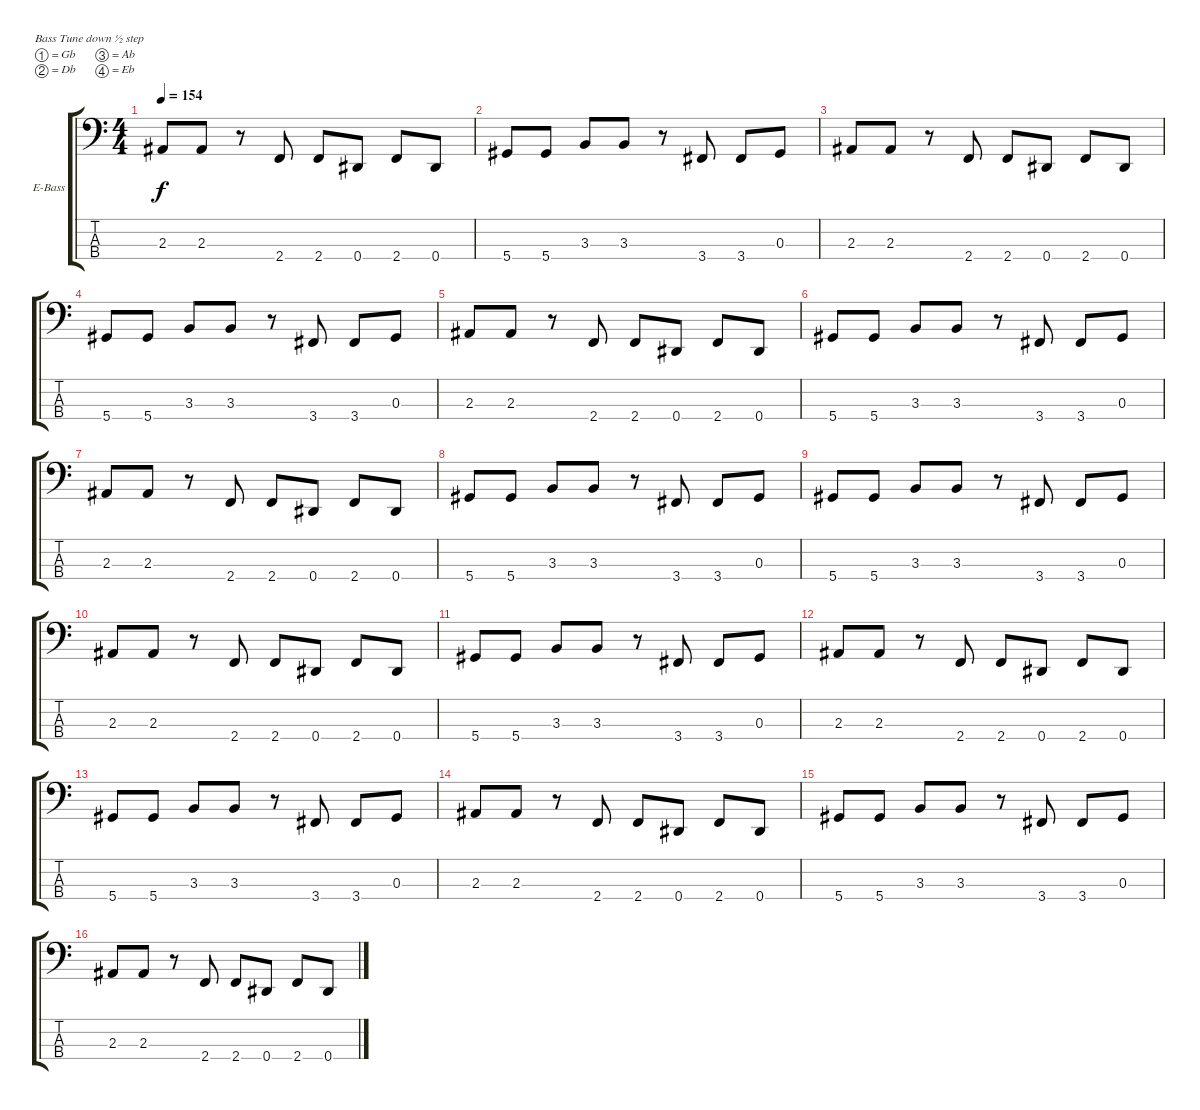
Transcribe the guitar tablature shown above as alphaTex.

\defaultSystemsLayout 4
\bracketExtendMode groupsimilarinstruments
\firstSystemTrackNameOrientation horizontal
\otherSystemsTrackNameOrientation horizontal
\track ("Electric Bass" "E-Bass") {instrument electricbassfinger}
\staff {score tabs}
\tuning (Gb2 Db2 Ab1 Eb1)
\ts (4 4)
\tempo 154
\clef f4
\ks c
2.3.8{dy f} 2.3.8 r.8 2.4.8 2.4.8 0.4.8 2.4.8 0.4.8 |
5.4.8 5.4.8 3.3.8 3.3.8 r.8 3.4.8 3.4.8 0.3.8 |
2.3.8 2.3.8 r.8 2.4.8 2.4.8 0.4.8 2.4.8 0.4.8 |
5.4.8 5.4.8 3.3.8 3.3.8 r.8 3.4.8 3.4.8 0.3.8 |
2.3.8 2.3.8 r.8 2.4.8 2.4.8 0.4.8 2.4.8 0.4.8 |
5.4.8 5.4.8 3.3.8 3.3.8 r.8 3.4.8 3.4.8 0.3.8 |
2.3.8 2.3.8 r.8 2.4.8 2.4.8 0.4.8 2.4.8 0.4.8 |
5.4.8 5.4.8 3.3.8 3.3.8 r.8 3.4.8 3.4.8 0.3.8 |
5.4.8 5.4.8 3.3.8 3.3.8 r.8 3.4.8 3.4.8 0.3.8 |
2.3.8 2.3.8 r.8 2.4.8 2.4.8 0.4.8 2.4.8 0.4.8 |
5.4.8 5.4.8 3.3.8 3.3.8 r.8 3.4.8 3.4.8 0.3.8 |
2.3.8 2.3.8 r.8 2.4.8 2.4.8 0.4.8 2.4.8 0.4.8 |
5.4.8 5.4.8 3.3.8 3.3.8 r.8 3.4.8 3.4.8 0.3.8 |
2.3.8 2.3.8 r.8 2.4.8 2.4.8 0.4.8 2.4.8 0.4.8 |
5.4.8 5.4.8 3.3.8 3.3.8 r.8 3.4.8 3.4.8 0.3.8 |
2.3.8 2.3.8 r.8 2.4.8 2.4.8 0.4.8 2.4.8 0.4.8
